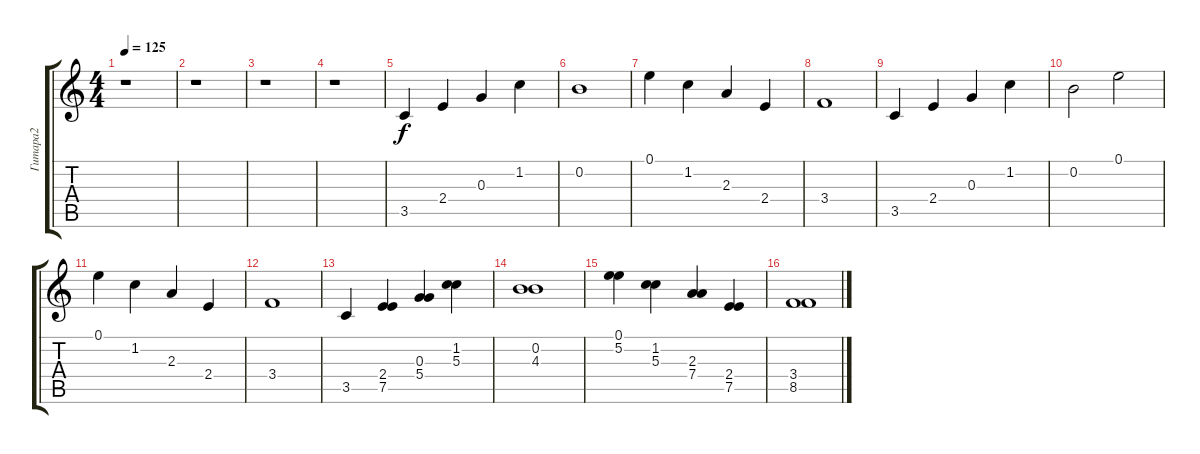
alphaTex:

\track ("Гитара2" "Гитара2") {instrument overdrivenguitar}
\staff {score tabs}
\tuning (E4 B3 G3 D3 A2 E2) {hide}
\ts (4 4)
\tempo 125
\clef g2
\ks c
r.1{dy f} |
r.1 |
r.1 |
r.1 |
3.5.4 2.4.4 0.3.4 1.2.4 |
0.2.1 |
0.1.4 1.2.4 2.3.4 2.4.4 |
3.4.1 |
3.5.4 2.4.4 0.3.4 1.2.4 |
0.2.2 0.1.2 |
0.1.4 1.2.4 2.3.4 2.4.4 |
3.4.1 |
3.5.4 (2.4 7.5).4 (0.3 5.4).4 (1.2 5.3).4 |
(0.2 4.3).1 |
(0.1 5.2).4 (1.2 5.3).4 (2.3 7.4).4 (2.4 7.5).4 |
(3.4 8.5).1
